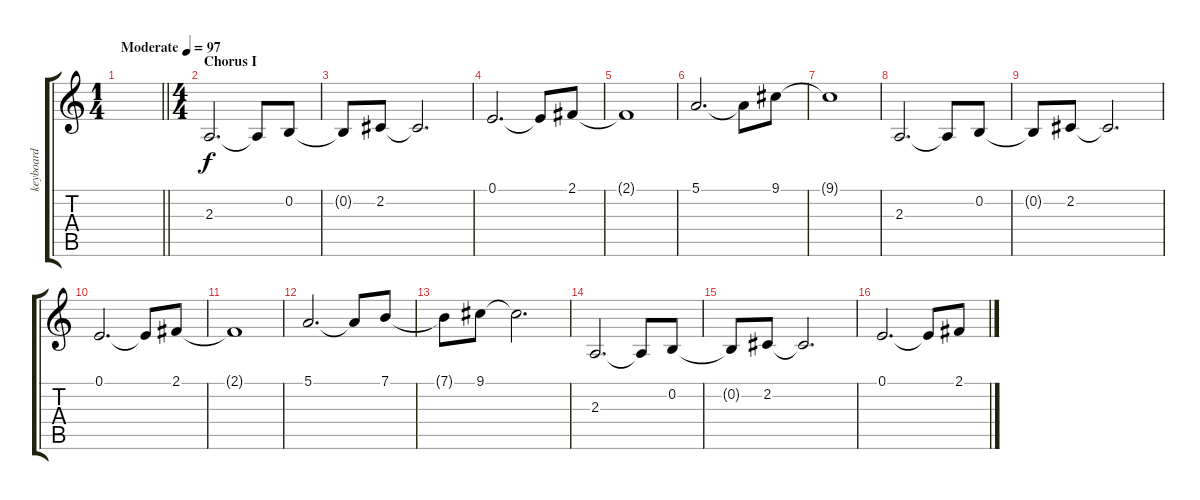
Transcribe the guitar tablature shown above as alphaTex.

\track ("keyboard" "keyboard") {instrument flute}
\staff {score tabs}
\tuning (E4 B3 G3 D3 A2 E2) {hide}
\ts (1 4)
\tempo (97 "Moderate")
\clef g2
\barLineRight lightlight
\ks c
|
\ts (4 4)
\section ("" "Chorus I")
2.3.2{d} 2.3{t}.8 0.2.8 |
0.2{t}.8 2.2.8 2.2{t}.2{d} |
0.1.2{d} 0.1{t}.8 2.1.8 |
2.1{t}.1 |
5.1.2{d} 5.1{t}.8 9.1.8 |
9.1{t}.1 |
2.3.2{d} 2.3{t}.8 0.2.8 |
0.2{t}.8 2.2.8 2.2{t}.2{d} |
0.1.2{d} 0.1{t}.8 2.1.8 |
2.1{t}.1 |
5.1.2{d} 5.1{t}.8 7.1.8 |
7.1{t}.8 9.1.8 9.1{t}.2{d} |
2.3.2{d} 2.3{t}.8 0.2.8 |
0.2{t}.8 2.2.8 2.2{t}.2{d} |
0.1.2{d} 0.1{t}.8 2.1.8
